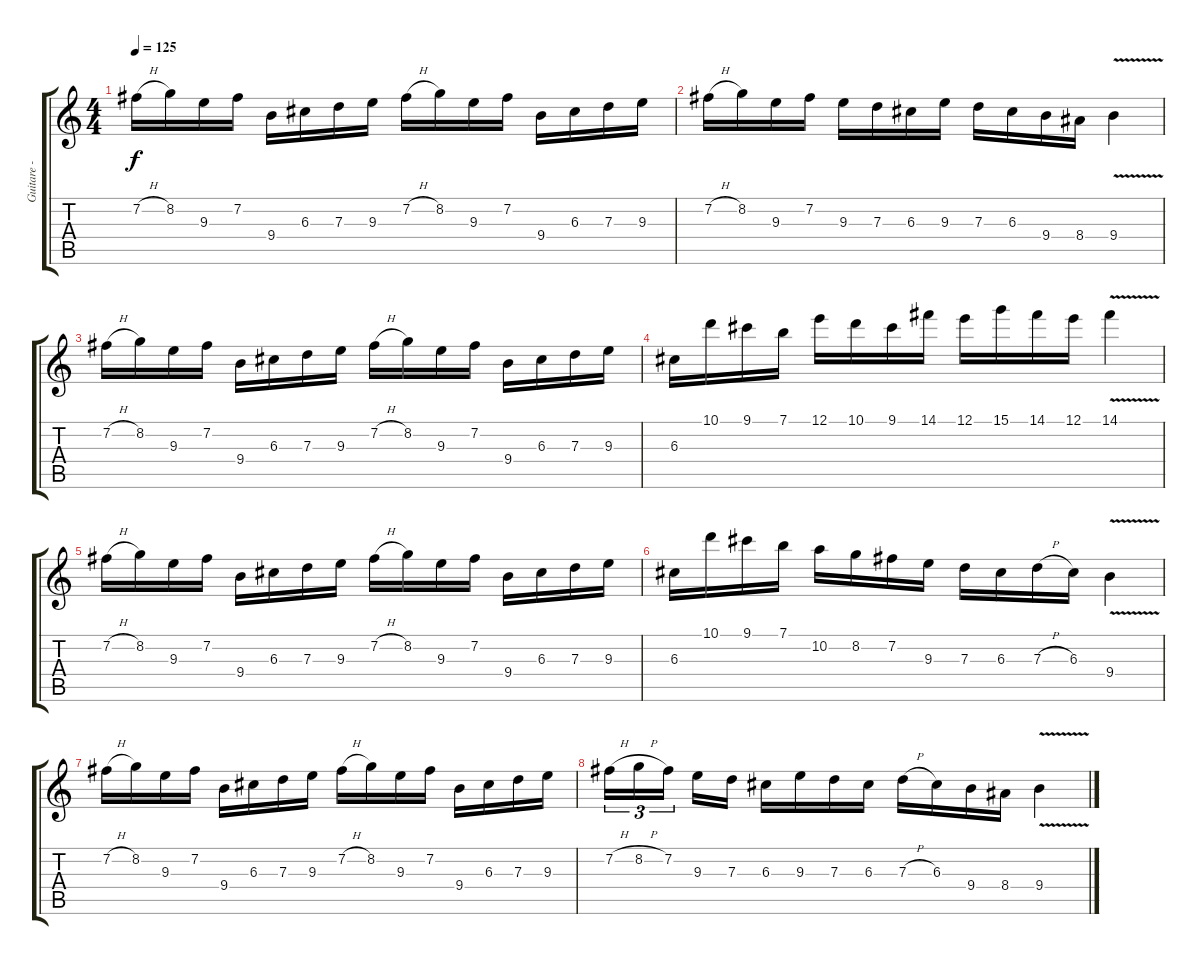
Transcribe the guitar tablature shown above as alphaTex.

\track ("Guitare - Vinnie Moore" "Guitare - ") {instrument overdrivenguitar}
\staff {score tabs}
\tuning (E4 B3 G3 D3 A2 E2) {hide}
\ts (4 4)
\tempo 125
\clef g2
\ks c
7.2{h}.16{dy f instrument overdrivenguitar} 8.2.16 9.3.16 7.2.16 9.4.16 6.3.16 7.3.16 9.3.16 7.2{h}.16 8.2.16 9.3.16 7.2.16 9.4.16 6.3.16 7.3.16 9.3.16 |
7.2{h}.16 8.2.16 9.3.16 7.2.16 9.3.16 7.3.16 6.3.16 9.3.16 7.3.16 6.3.16 9.4.16 8.4.16 9.4{v}.4 |
7.2{h}.16 8.2.16 9.3.16 7.2.16 9.4.16 6.3.16 7.3.16 9.3.16 7.2{h}.16 8.2.16 9.3.16 7.2.16 9.4.16 6.3.16 7.3.16 9.3.16 |
6.3.16 10.1.16 9.1.16 7.1.16 12.1.16 10.1.16 9.1.16 14.1.16 12.1.16 15.1.16 14.1.16 12.1.16 14.1{v}.4 |
7.2{h}.16 8.2.16 9.3.16 7.2.16 9.4.16 6.3.16 7.3.16 9.3.16 7.2{h}.16 8.2.16 9.3.16 7.2.16 9.4.16 6.3.16 7.3.16 9.3.16 |
6.3.16 10.1.16 9.1.16 7.1.16 10.2.16 8.2.16 7.2.16 9.3.16 7.3.16 6.3.16 7.3{h}.16 6.3.16 9.4{v}.4 |
7.2{h}.16 8.2.16 9.3.16 7.2.16 9.4.16 6.3.16 7.3.16 9.3.16 7.2{h}.16 8.2.16 9.3.16 7.2.16 9.4.16 6.3.16 7.3.16 9.3.16 |
7.2{h}.16{tu (3 2)} 8.2{h}.16{tu (3 2)} 7.2.16{tu (3 2) beam splitsecondary} 9.3.16 7.3.16 6.3.16 9.3.16 7.3.16 6.3.16 7.3{h}.16 6.3.16 9.4.16 8.4.16 9.4{v}.4
